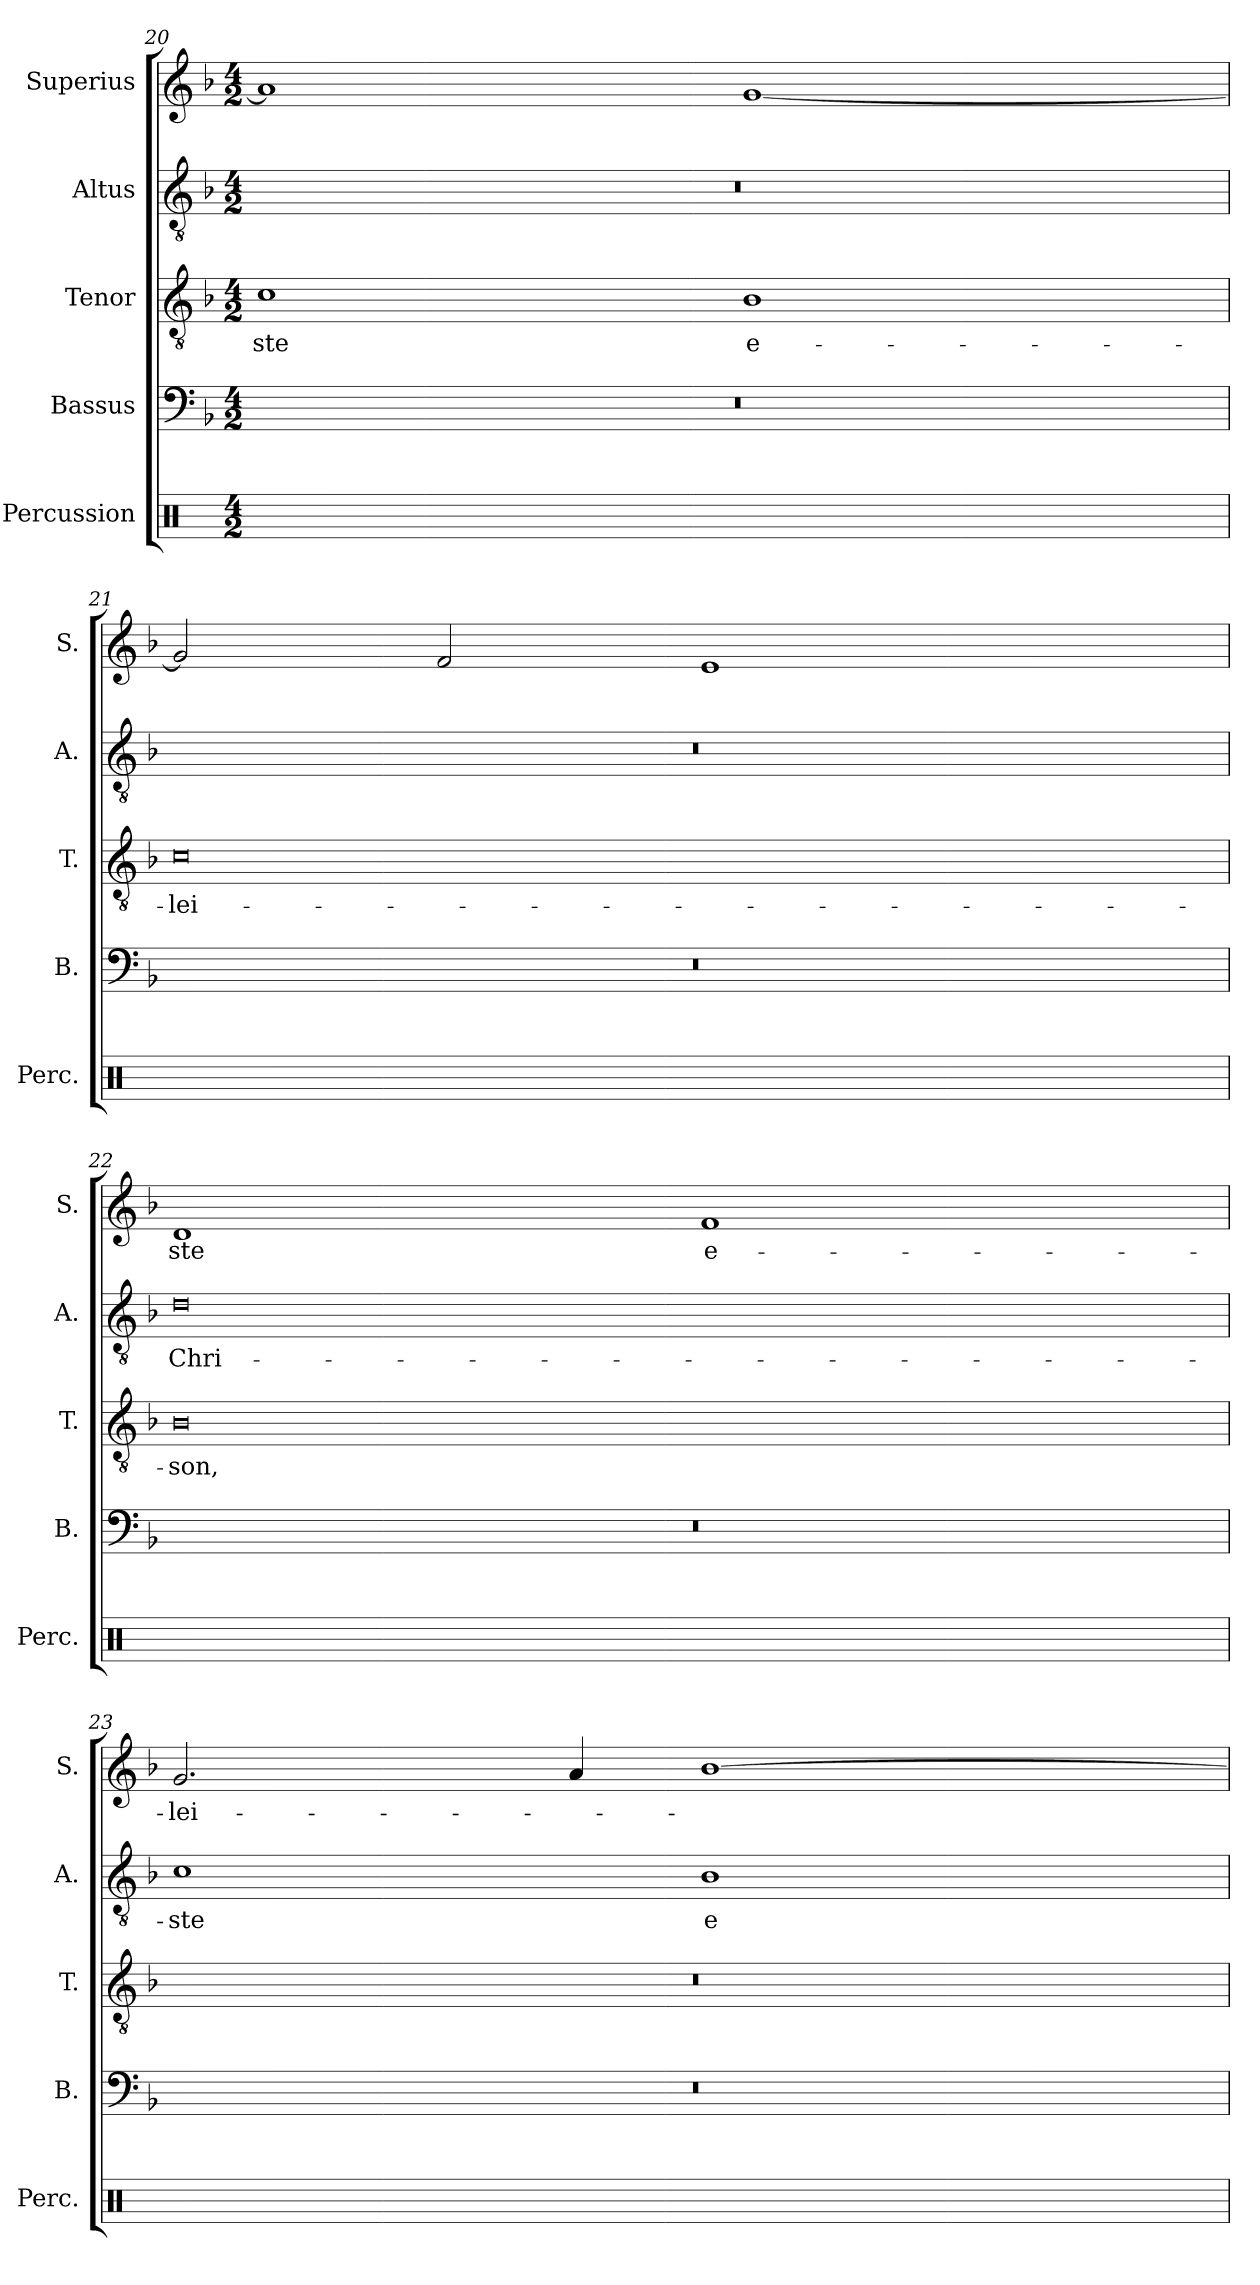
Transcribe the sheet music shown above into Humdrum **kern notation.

**kern	**kern	**kern	**text	**kern	**text	**kern	**text
*part5	*part4	*part3	*part3	*part2	*part2	*part1	*part1
*staff5	*staff4	*staff3	*staff3	*staff2	*staff2	*staff1	*staff1
*I"Percussion	*I"Bassus	*I"Tenor	*	*I"Altus	*	*I"Superius	*
*I'Perc.	*I'B.	*I'T.	*	*I'A.	*	*I'S.	*
*clefX	*clefF4	*clefGv2	*	*clefGv2	*	*clefG2	*
*	*	*ITrd7c12	*	*ITrd7c12	*	*	*
*k[]	*k[b-]	*k[b-]	*	*k[b-]	*	*k[b-]	*
*C:	*F:	*F:	*	*F:	*	*F:	*
*M4/2	*M4/2	*M4/2	*	*M4/2	*	*M4/2	*
=20	=20	=20	=20	=20	=20	=20	=20
!	!LO:N:vis=1	!	!	!	!	!	!
!	!	!	!LO:LY:b:color=#000000	!LO:N:vis=1	!	!	!
16Rei/LLyy	0r	1Ci	-ste	0r	.	1ai]	.
16Rei/yy	.	.	.	.	.	.	.
16Rei/yy	.	.	.	.	.	.	.
16Rei/JJyy	.	.	.	.	.	.	.
16Rei/LLyy	.	.	.	.	.	.	.
16Rei/yy	.	.	.	.	.	.	.
16Rei/yy	.	.	.	.	.	.	.
16Rei/JJyy	.	.	.	.	.	.	.
16Rei/LLyy	.	.	.	.	.	.	.
16Rei/yy	.	.	.	.	.	.	.
16Rei/yy	.	.	.	.	.	.	.
16Rei/JJyy	.	.	.	.	.	.	.
16Rei/LLyy	.	.	.	.	.	.	.
16Rei/yy	.	.	.	.	.	.	.
16Rei/yy	.	.	.	.	.	.	.
16Rei/JJyy	.	.	.	.	.	.	.
!	!	!	!LO:LY:b:color=#000000	!	!	!	!
16Rei/LLyy	.	1BB-i	e-	.	.	[<1gi	.
16Rei/yy	.	.	.	.	.	.	.
16Rei/yy	.	.	.	.	.	.	.
16Rei/JJyy	.	.	.	.	.	.	.
16Rei/LLyy	.	.	.	.	.	.	.
16Rei/yy	.	.	.	.	.	.	.
16Rei/yy	.	.	.	.	.	.	.
16Rei/JJyy	.	.	.	.	.	.	.
16Rei/LLyy	.	.	.	.	.	.	.
16Rei/yy	.	.	.	.	.	.	.
16Rei/yy	.	.	.	.	.	.	.
16Rei/JJyy	.	.	.	.	.	.	.
16Rei/LLyy	.	.	.	.	.	.	.
16Rei/yy	.	.	.	.	.	.	.
16Rei/yy	.	.	.	.	.	.	.
16Rei/JJyy	.	.	.	.	.	.	.
=21	=21	=21	=21	=21	=21	=21	=21
!	!LO:N:vis=1	!	!	!	!	!	!
!	!	!	!LO:LY:b:color=#000000	!LO:N:vis=1	!	!	!
16Rei/LLyy	0r	0Ci	-lei-	0r	.	2gi/]	.
16Rei/yy	.	.	.	.	.	.	.
16Rei/yy	.	.	.	.	.	.	.
16Rei/JJyy	.	.	.	.	.	.	.
16Rei/LLyy	.	.	.	.	.	.	.
16Rei/yy	.	.	.	.	.	.	.
16Rei/yy	.	.	.	.	.	.	.
16Rei/JJyy	.	.	.	.	.	.	.
16Rei/LLyy	.	.	.	.	.	2fi/	.
16Rei/yy	.	.	.	.	.	.	.
16Rei/yy	.	.	.	.	.	.	.
16Rei/JJyy	.	.	.	.	.	.	.
16Rei/LLyy	.	.	.	.	.	.	.
16Rei/yy	.	.	.	.	.	.	.
16Rei/yy	.	.	.	.	.	.	.
16Rei/JJyy	.	.	.	.	.	.	.
16Rei/LLyy	.	.	.	.	.	1ei	.
16Rei/yy	.	.	.	.	.	.	.
16Rei/yy	.	.	.	.	.	.	.
16Rei/JJyy	.	.	.	.	.	.	.
16Rei/LLyy	.	.	.	.	.	.	.
16Rei/yy	.	.	.	.	.	.	.
16Rei/yy	.	.	.	.	.	.	.
16Rei/JJyy	.	.	.	.	.	.	.
16Rei/LLyy	.	.	.	.	.	.	.
16Rei/yy	.	.	.	.	.	.	.
16Rei/yy	.	.	.	.	.	.	.
16Rei/JJyy	.	.	.	.	.	.	.
16Rei/LLyy	.	.	.	.	.	.	.
16Rei/yy	.	.	.	.	.	.	.
16Rei/yy	.	.	.	.	.	.	.
16Rei/JJyy	.	.	.	.	.	.	.
=22	=22	=22	=22	=22	=22	=22	=22
!	!LO:N:vis=1	!	!	!	!	!	!
!	!	!	!LO:LY:b:color=#000000	!	!	!	!
!	!	!	!	!	!LO:LY:b:color=#000000	!	!
!	!	!	!	!	!	!	!LO:LY:b:color=#000000
16Rei/LLyy	0r	0BB-i	-son,	0Di	Chri-	1di	-ste
16Rei/yy	.	.	.	.	.	.	.
16Rei/yy	.	.	.	.	.	.	.
16Rei/JJyy	.	.	.	.	.	.	.
16Rei/LLyy	.	.	.	.	.	.	.
16Rei/yy	.	.	.	.	.	.	.
16Rei/yy	.	.	.	.	.	.	.
16Rei/JJyy	.	.	.	.	.	.	.
16Rei/LLyy	.	.	.	.	.	.	.
16Rei/yy	.	.	.	.	.	.	.
16Rei/yy	.	.	.	.	.	.	.
16Rei/JJyy	.	.	.	.	.	.	.
16Rei/LLyy	.	.	.	.	.	.	.
16Rei/yy	.	.	.	.	.	.	.
16Rei/yy	.	.	.	.	.	.	.
16Rei/JJyy	.	.	.	.	.	.	.
!	!	!	!	!	!	!	!LO:LY:b:color=#000000
16Rei/LLyy	.	.	.	.	.	1fi	e-
16Rei/yy	.	.	.	.	.	.	.
16Rei/yy	.	.	.	.	.	.	.
16Rei/JJyy	.	.	.	.	.	.	.
16Rei/LLyy	.	.	.	.	.	.	.
16Rei/yy	.	.	.	.	.	.	.
16Rei/yy	.	.	.	.	.	.	.
16Rei/JJyy	.	.	.	.	.	.	.
16Rei/LLyy	.	.	.	.	.	.	.
16Rei/yy	.	.	.	.	.	.	.
16Rei/yy	.	.	.	.	.	.	.
16Rei/JJyy	.	.	.	.	.	.	.
16Rei/LLyy	.	.	.	.	.	.	.
16Rei/yy	.	.	.	.	.	.	.
16Rei/yy	.	.	.	.	.	.	.
16Rei/JJyy	.	.	.	.	.	.	.
=23	=23	=23	=23	=23	=23	=23	=23
!	!LO:N:vis=1	!LO:N:vis=1	!	!	!	!	!
!	!	!	!	!	!LO:LY:b:color=#000000	!	!
!	!	!	!	!	!	!	!LO:LY:b:color=#000000
16Rei/LLyy	0r	0r	.	1Ci	-ste	2.gi/	-lei-
16Rei/yy	.	.	.	.	.	.	.
16Rei/yy	.	.	.	.	.	.	.
16Rei/JJyy	.	.	.	.	.	.	.
16Rei/LLyy	.	.	.	.	.	.	.
16Rei/yy	.	.	.	.	.	.	.
16Rei/yy	.	.	.	.	.	.	.
16Rei/JJyy	.	.	.	.	.	.	.
16Rei/LLyy	.	.	.	.	.	.	.
16Rei/yy	.	.	.	.	.	.	.
16Rei/yy	.	.	.	.	.	.	.
16Rei/JJyy	.	.	.	.	.	.	.
16Rei/LLyy	.	.	.	.	.	4ai/	.
16Rei/yy	.	.	.	.	.	.	.
16Rei/yy	.	.	.	.	.	.	.
16Rei/JJyy	.	.	.	.	.	.	.
!	!	!	!	!	!LO:LY:b:color=#000000	!	!
16Rei/LLyy	.	.	.	1BB-i	e-	[>1b-i	.
16Rei/yy	.	.	.	.	.	.	.
16Rei/yy	.	.	.	.	.	.	.
16Rei/JJyy	.	.	.	.	.	.	.
16Rei/LLyy	.	.	.	.	.	.	.
16Rei/yy	.	.	.	.	.	.	.
16Rei/yy	.	.	.	.	.	.	.
16Rei/JJyy	.	.	.	.	.	.	.
16Rei/LLyy	.	.	.	.	.	.	.
16Rei/yy	.	.	.	.	.	.	.
16Rei/yy	.	.	.	.	.	.	.
16Rei/JJyy	.	.	.	.	.	.	.
16Rei/LLyy	.	.	.	.	.	.	.
16Rei/yy	.	.	.	.	.	.	.
16Rei/yy	.	.	.	.	.	.	.
16Rei/JJyy	.	.	.	.	.	.	.
=	=	=	=	=	=	=	=
*-	*-	*-	*-	*-	*-	*-	*-
